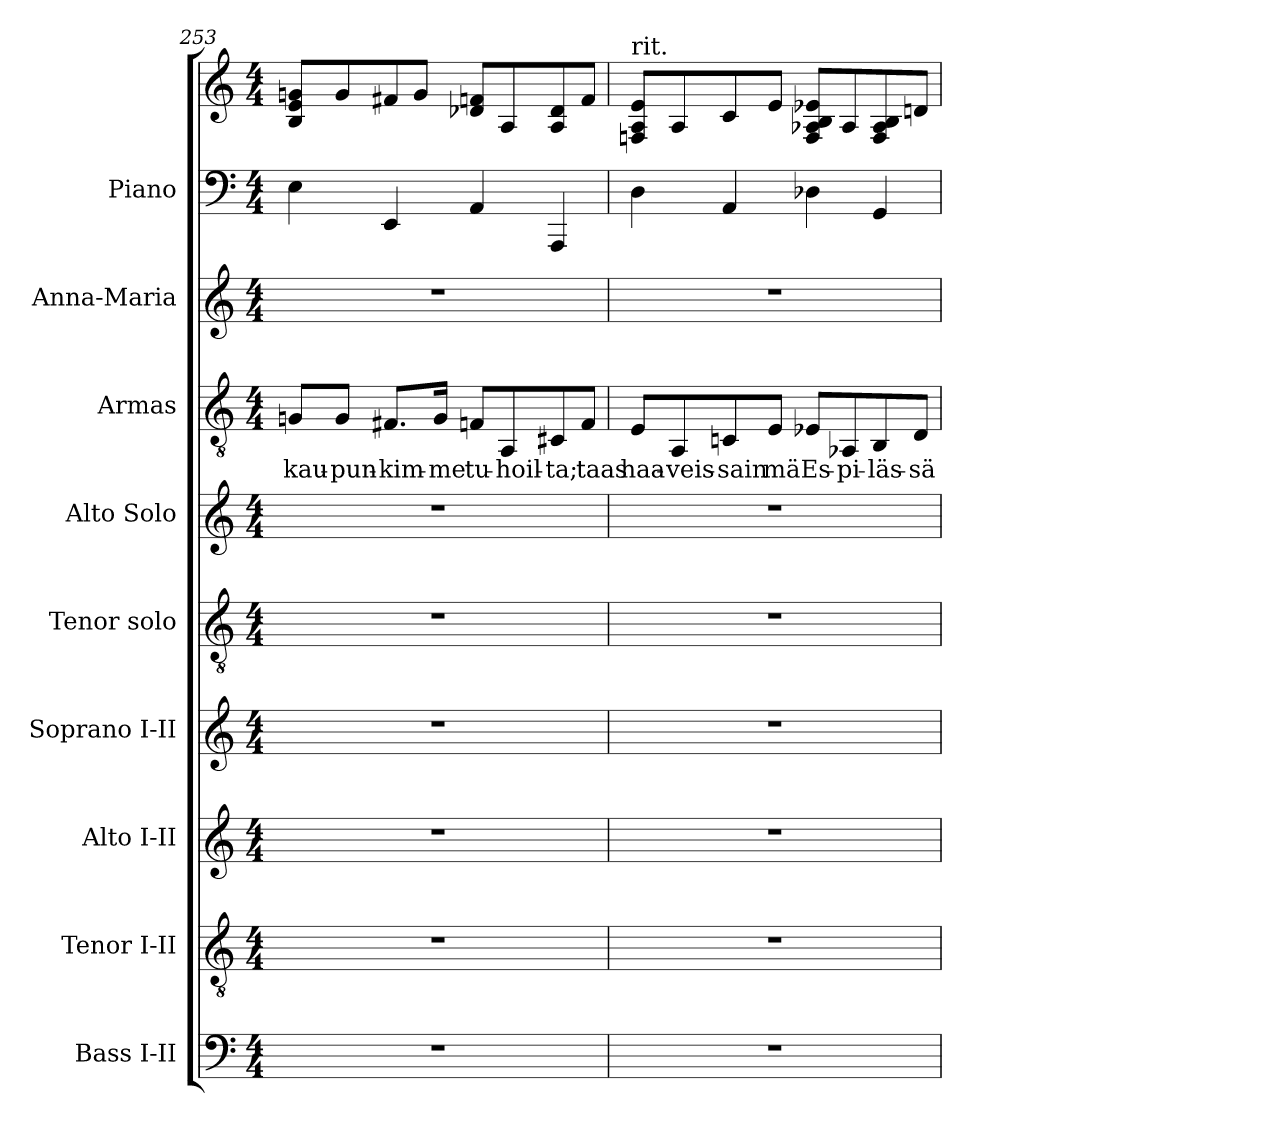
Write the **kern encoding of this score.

**kern	**kern	**kern	**kern	**kern	**kern	**kern	**text	**kern	**kern	**kern
*part9	*part8	*part7	*part6	*part5	*part4	*part3	*part3	*part2	*part1	*part1
*staff10	*staff9	*staff8	*staff7	*staff6	*staff5	*staff4	*staff4	*staff3	*staff2	*staff1
*I"Bass I-II	*I"Tenor I-II	*I"Alto I-II	*I"Soprano I-II	*I"Tenor solo	*I"Alto Solo	*I"Armas	*	*I"Anna-Maria	*I"Piano	*
*I'B.	*I'T.	*I'A.	*I'S.	*I'T. Solo	*I'A. Solo	*I'Armas	*	*I'A-M	*I'Pno.	*
!!LO:LB:g=z
*clefF4	*clefGv2	*clefG2	*clefG2	*clefGv2	*clefG2	*clefGv2	*	*clefG2	*clefF4	*clefG2
*	*ITrd7c12	*	*	*ITrd7c12	*	*ITrd7c12	*	*	*	*
*k[]	*k[]	*k[]	*k[]	*k[]	*k[]	*k[]	*	*k[]	*k[]	*k[]
*C:	*C:	*C:	*C:	*C:	*C:	*C:	*	*C:	*C:	*C:
*M4/4	*M4/4	*M4/4	*M4/4	*M4/4	*M4/4	*M4/4	*	*M4/4	*M4/4	*M4/4
=253	=253	=253	=253	=253	=253	=253	=253	=253	=253	=253
!	!	!	!	!	!	!	!LO:LY:b:color=#000000	!	!	!
1r	1r	1r	1r	1r	1r	8GGni/L	kau-	1r	4Ei\	8Bi/ 8ei 8gniL
!	!	!	!	!	!	!	!LO:LY:b:color=#000000	!	!	!
.	.	.	.	.	.	8GGi/J	-pun-	.	.	8gi/
!	!	!	!	!	!	!	!LO:LY:b:color=#000000	!	!	!
.	.	.	.	.	.	8.FF#Xi/L	-kim-	.	4EEi/	8f#Xi/
.	.	.	.	.	.	.	.	.	.	8gi/J
!	!	!	!	!	!	!	!LO:LY:b:color=#000000	!	!	!
.	.	.	.	.	.	16GGi/Jk	-me	.	.	.
!	!	!	!	!	!	!	!LO:LY:b:color=#000000	!	!	!
.	.	.	.	.	.	8FFni/L	tu-	.	4AAi/	8d-Xi/ 8fniL
!	!	!	!	!	!	!	!LO:LY:b:color=#000000	!	!	!
.	.	.	.	.	.	8AAAi/	-hoil-	.	.	8Ai/
!	!	!	!	!	!	!	!LO:LY:b:color=#000000	!	!	!
.	.	.	.	.	.	8CC#Xi/	-ta;	.	4AAAi/	8Ai/ 8d-i
!	!	!	!	!	!	!	!LO:LY:b:color=#000000	!	!	!
.	.	.	.	.	.	8FFi/J	taas	.	.	8fi/J
=254	=254	=254	=254	=254	=254	=254	=254	=254	=254	=254
*	*	*	*	*	*	*	*	*	*	*MM102
!	!	!	!	!	!	!	!	!	!	!LO:TX:t=rit.
!	!	!	!	!	!	!	!LO:LY:b:color=#000000	!	!	!
1r	1r	1r	1r	1r	1r	8EEi/L	haa-	1r	4Di\	8Fni/ 8Ai 8eiL
!	!	!	!	!	!	!	!LO:LY:b:color=#000000	!	!	!
.	.	.	.	.	.	8AAAi/	-veis-	.	.	8Ai/
!	!	!	!	!	!	!	!LO:LY:b:color=#000000	!	!	!
.	.	.	.	.	.	8CCni/	-sain	.	4AAi/	8ci/
!	!	!	!	!	!	!	!LO:LY:b:color=#000000	!	!	!
.	.	.	.	.	.	8EEi/J	mä	.	.	8ei/J
!	!	!	!	!	!	!	!LO:LY:b:color=#000000	!	!	!
.	.	.	.	.	.	8EE-Xi/L	Es-	.	4D-Xi\	8Fi/ 8A-Xi 8Bi 8e-XiL
!	!	!	!	!	!	!	!LO:LY:b:color=#000000	!	!	!
.	.	.	.	.	.	8AAA-Xi/	-pi-	.	.	8A-i/
!	!	!	!	!	!	!	!LO:LY:b:color=#000000	!	!	!
.	.	.	.	.	.	8BBBi/	-läs-	.	4GGi/	8Fi/ 8A-i 8Bi
!	!	!	!	!	!	!	!LO:LY:b:color=#000000	!	!	!
.	.	.	.	.	.	8DDi/J	-sä	.	.	8dni/J
=	=	=	=	=	=	=	=	=	=	=
*-	*-	*-	*-	*-	*-	*-	*-	*-	*-	*-
